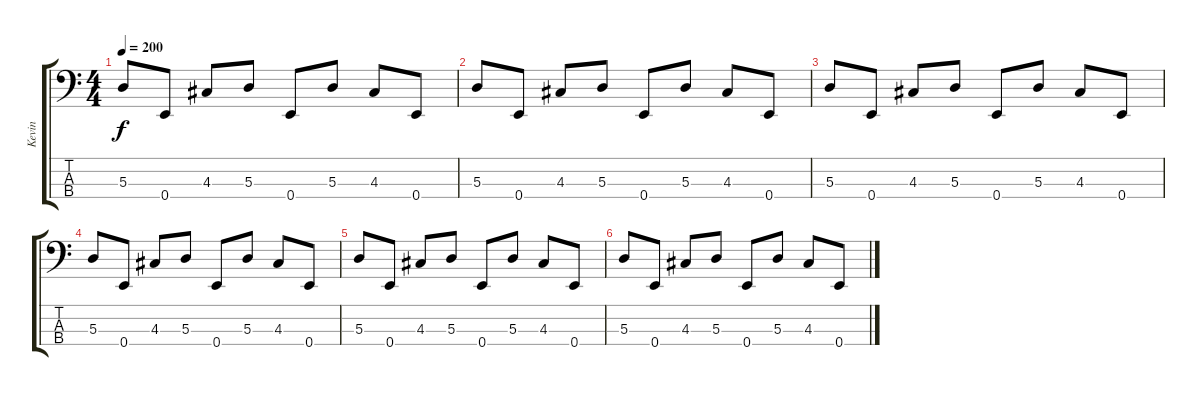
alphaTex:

\track ("Kevin" "Kevin") {instrument electricbasspick}
\staff {score tabs}
\tuning (G2 D2 A1 E1) {hide}
\ts (4 4)
\tempo 200
\clef f4
\ks c
5.3.8{dy f} 0.4.8 4.3.8 5.3.8 0.4.8 5.3.8 4.3.8 0.4.8 |
5.3.8 0.4.8 4.3.8 5.3.8 0.4.8 5.3.8 4.3.8 0.4.8 |
5.3.8 0.4.8 4.3.8 5.3.8 0.4.8 5.3.8 4.3.8 0.4.8 |
5.3.8 0.4.8 4.3.8 5.3.8 0.4.8 5.3.8 4.3.8 0.4.8 |
5.3.8 0.4.8 4.3.8 5.3.8 0.4.8 5.3.8 4.3.8 0.4.8 |
5.3.8 0.4.8 4.3.8 5.3.8 0.4.8 5.3.8 4.3.8 0.4.8
